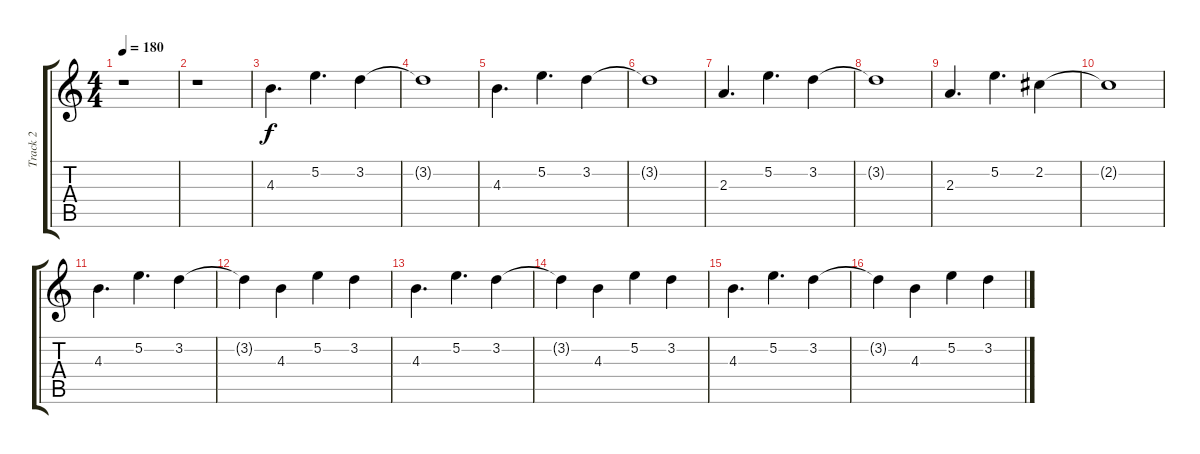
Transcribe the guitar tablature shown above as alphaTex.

\track ("Track 2" "Track 2") {instrument distortionguitar}
\staff {score tabs}
\tuning (E4 B3 G3 D3 A2 E2) {hide}
\ts (4 4)
\tempo 180
\clef g2
\ks c
r.1{dy f} |
r.1 |
4.3.4{d} 5.2.4{d} 3.2.4 |
3.2{t}.1 |
4.3.4{d} 5.2.4{d} 3.2.4 |
3.2{t}.1 |
2.3.4{d} 5.2.4{d} 3.2.4 |
3.2{t}.1 |
2.3.4{d} 5.2.4{d} 2.2.4 |
2.2{t}.1 |
4.3.4{d} 5.2.4{d} 3.2.4 |
3.2{t}.4 4.3.4 5.2.4 3.2.4 |
4.3.4{d} 5.2.4{d} 3.2.4 |
3.2{t}.4 4.3.4 5.2.4 3.2.4 |
4.3.4{d} 5.2.4{d} 3.2.4 |
3.2{t}.4 4.3.4 5.2.4 3.2.4
